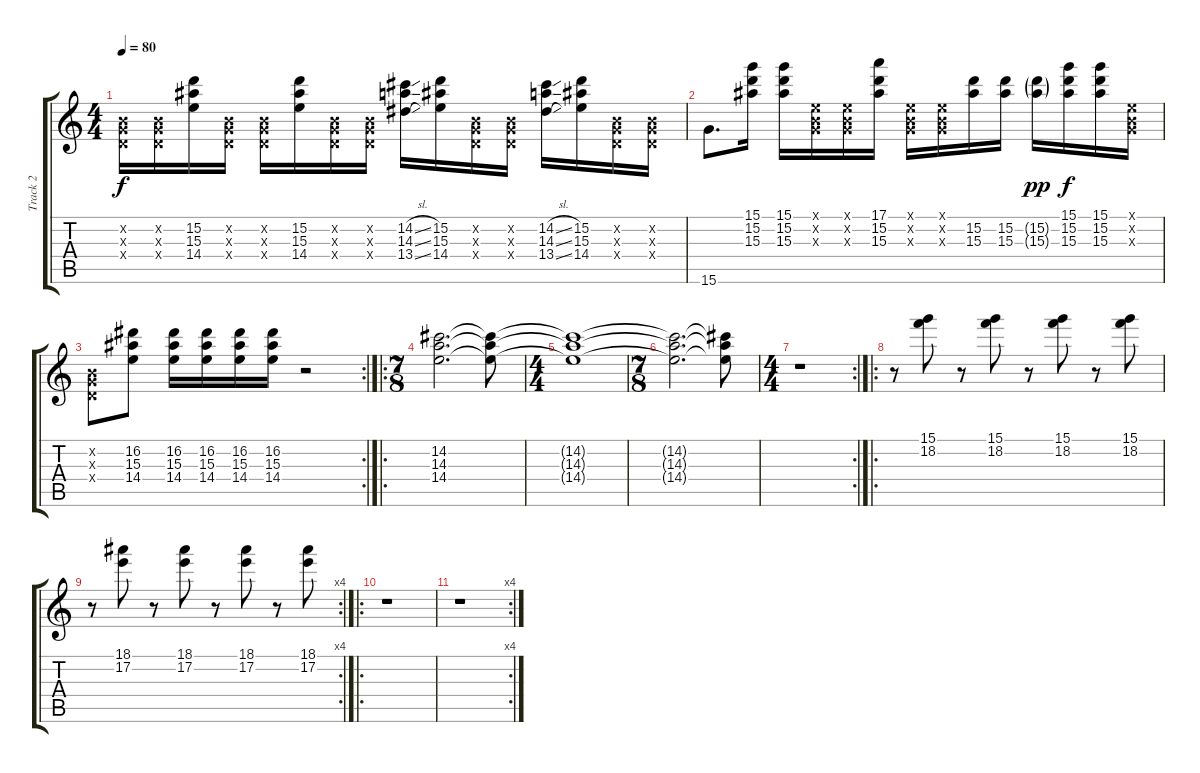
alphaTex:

\track ("Track 2" "Track 2") {instrument electricguitarclean}
\staff {score tabs}
\tuning (E4 B3 G3 D3 A2 E2) {hide}
\ts (4 4)
\tempo 80
\clef g2
\ks c
(0.2{x} 0.3{x} 0.4{x}).16{dy f} (0.2{x} 0.3{x} 0.4{x}).16 (15.2 15.3 14.4).16 (0.2{x} 0.3{x} 0.4{x}).16 (0.2{x} 0.3{x} 0.4{x}).16 (15.2 15.3 14.4).16 (0.2{x} 0.3{x} 0.4{x}).16 (0.2{x} 0.3{x} 0.4{x}).16 (14.2{sl} 14.3{sl} 13.4{sl}).16 (15.2 15.3 14.4).16 (0.2{x} 0.3{x} 0.4{x}).16 (0.2{x} 0.3{x} 0.4{x}).16 (14.2{sl} 14.3{sl} 13.4{sl}).16 (15.2 15.3 14.4).16 (0.2{x} 0.3{x} 0.4{x}).16 (0.2{x} 0.3{x} 0.4{x}).16 |
15.6.8{d} (15.1 15.2 15.3).16 (15.1 15.2 15.3).16 (0.1{x} 0.2{x} 0.3{x}).16 (0.1{x} 0.2{x} 0.3{x}).16 (17.1 15.2 15.3).16 (0.1{x} 0.2{x} 0.3{x}).16 (0.1{x} 0.2{x} 0.3{x}).16 (15.2 15.3).16 (15.2 15.3).16 (15.2{g} 15.3{g}).16{dy pp} (15.1 15.2 15.3).16{dy f} (15.1 15.2 15.3).16 (0.1{x} 0.2{x} 0.3{x}).16 |
\rc 2
(0.2{x} 0.3{x} 0.4{x}).8 (16.2 15.3 14.4).8 (16.2 15.3 14.4).16 (16.2 15.3 14.4).16 (16.2 15.3 14.4).16 (16.2 15.3 14.4).16 r.2 |
\ro
\ts (7 8)
(14.2 14.3 14.4).2{d} (14.2{t} 14.3{t} 14.4{t}).8 |
\ts (4 4)
(14.2{t} 14.3{t} 14.4{t}).1 |
\ts (7 8)
(14.2{t} 14.3{t} 14.4{t}).2{d} (14.2{t} 14.3{t} 14.4{t}).8 |
\rc 2
\ts (4 4)
r.1 |
\ro
r.8 (15.1 18.2).8 r.8 (15.1 18.2).8 r.8 (15.1 18.2).8 r.8 (15.1 18.2).8 |
\rc 4
r.8 (18.1 17.2).8 r.8 (18.1 17.2).8 r.8 (18.1 17.2).8 r.8 (18.1 17.2).8 |
\ro
r.1 |
\rc 4
r.1
